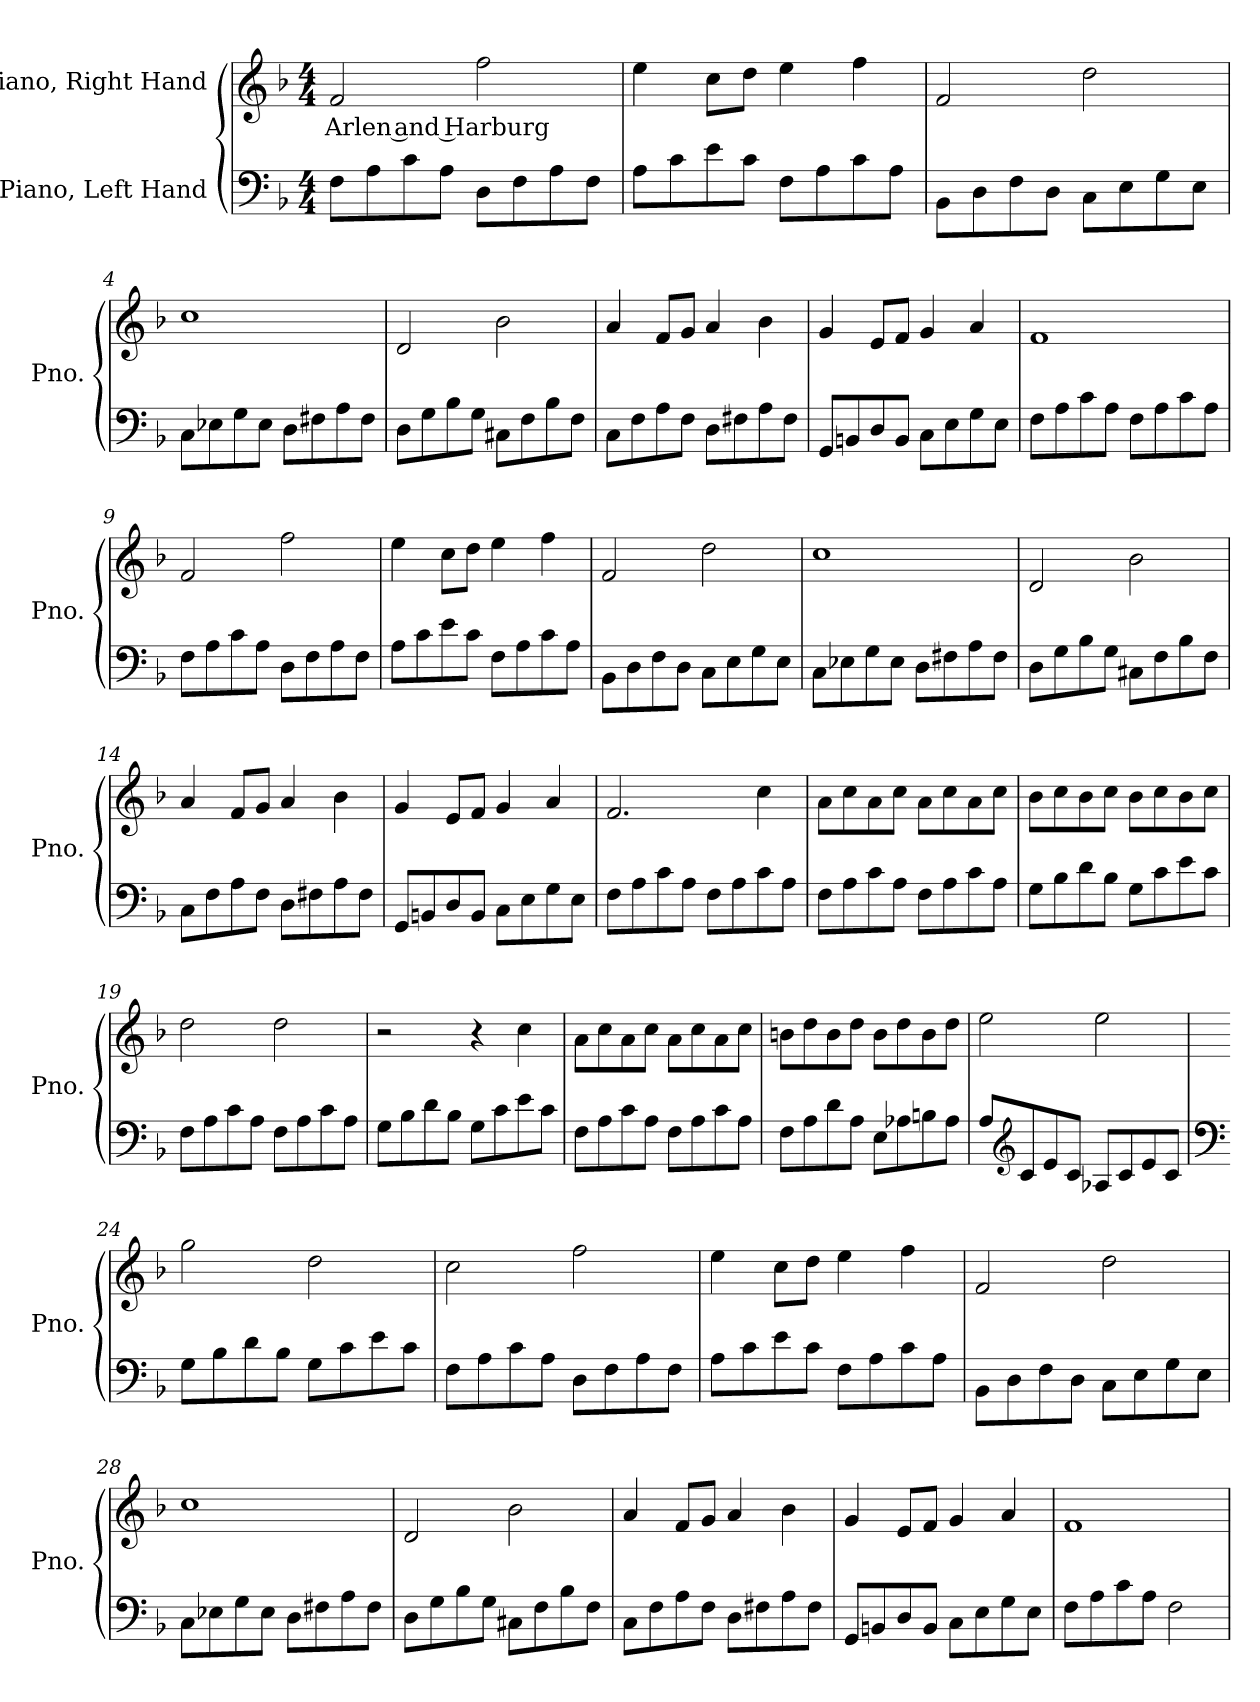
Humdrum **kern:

**kern	**kern	**text
*part2	*part1	*part1
*staff2	*staff1	*staff1
*I"Piano, Left Hand	*I"Piano, Right Hand	*
*I'Pno.	*I'Pno.	*
*clefF4	*clefG2	*
*k[b-]	*k[b-]	*
*M4/4	*M4/4	*
*MM80	*MM80	*
=1	=1	=1
!	!	!LO:LY:b
8F\L	2f/	Arlen and Harburg
8A\	.	.
8c\	.	.
8A\J	.	.
8D\L	2ff\	.
8F\	.	.
8A\	.	.
8F\J	.	.
=2	=2	=2
8A\L	4ee\	.
8c\	.	.
8e\	8cc\L	.
8c\J	8dd\J	.
8F\L	4ee\	.
8A\	.	.
8c\	4ff\	.
8A\J	.	.
=3	=3	=3
8BB-\L	2f/	.
8D\	.	.
8F\	.	.
8D\J	.	.
8C\L	2dd\	.
8E\	.	.
8G\	.	.
8E\J	.	.
!!LO:LB:g=z
=4	=4	=4
8C\L	1cc	.
8E-X\	.	.
8G\	.	.
8E-\J	.	.
8D\L	.	.
8F#X\	.	.
8A\	.	.
8F#\J	.	.
=5	=5	=5
8D\L	2d/	.
8G\	.	.
8B-\	.	.
8G\J	.	.
8C#X\L	2b-\	.
8F\	.	.
8B-\	.	.
8F\J	.	.
=6	=6	=6
8C\L	4a/	.
8F\	.	.
8A\	8f/L	.
8F\J	8g/J	.
8D\L	4a/	.
8F#X\	.	.
8A\	4b-\	.
8F#\J	.	.
=7	=7	=7
8GG/L	4g/	.
8BBn/	.	.
8D/	8e/L	.
8BB/J	8f/J	.
8C\L	4g/	.
8E\	.	.
8G\	4a/	.
8E\J	.	.
!!LO:LB:g=z
=8	=8	=8
8F\L	1f	.
8A\	.	.
8c\	.	.
8A\J	.	.
8F\L	.	.
8A\	.	.
8c\	.	.
8A\J	.	.
=9	=9	=9
8F\L	2f/	.
8A\	.	.
8c\	.	.
8A\J	.	.
8D\L	2ff\	.
8F\	.	.
8A\	.	.
8F\J	.	.
=10	=10	=10
8A\L	4ee\	.
8c\	.	.
8e\	8cc\L	.
8c\J	8dd\J	.
8F\L	4ee\	.
8A\	.	.
8c\	4ff\	.
8A\J	.	.
=11	=11	=11
8BB-\L	2f/	.
8D\	.	.
8F\	.	.
8D\J	.	.
8C\L	2dd\	.
8E\	.	.
8G\	.	.
8E\J	.	.
!!LO:LB:g=z
=12	=12	=12
8C\L	1cc	.
8E-X\	.	.
8G\	.	.
8E-\J	.	.
8D\L	.	.
8F#X\	.	.
8A\	.	.
8F#\J	.	.
=13	=13	=13
8D\L	2d/	.
8G\	.	.
8B-\	.	.
8G\J	.	.
8C#X\L	2b-\	.
8F\	.	.
8B-\	.	.
8F\J	.	.
=14	=14	=14
8C\L	4a/	.
8F\	.	.
8A\	8f/L	.
8F\J	8g/J	.
8D\L	4a/	.
8F#X\	.	.
8A\	4b-\	.
8F#\J	.	.
=15	=15	=15
8GG/L	4g/	.
8BBn/	.	.
8D/	8e/L	.
8BB/J	8f/J	.
8C\L	4g/	.
8E\	.	.
8G\	4a/	.
8E\J	.	.
!!LO:LB:g=z
=16	=16	=16
8F\L	2.f/	.
8A\	.	.
8c\	.	.
8A\J	.	.
8F\L	.	.
8A\	.	.
8c\	4cc\	.
8A\J	.	.
=17	=17	=17
8F\L	8a\L	.
8A\	8cc\	.
8c\	8a\	.
8A\J	8cc\J	.
8F\L	8a\L	.
8A\	8cc\	.
8c\	8a\	.
8A\J	8cc\J	.
=18	=18	=18
8G\L	8b-\L	.
8B-\	8cc\	.
8d\	8b-\	.
8B-\J	8cc\J	.
8G\L	8b-\L	.
8c\	8cc\	.
8e\	8b-\	.
8c\J	8cc\J	.
=19	=19	=19
8F\L	2dd\	.
8A\	.	.
8c\	.	.
8A\J	.	.
8F\L	2dd\	.
8A\	.	.
8c\	.	.
8A\J	.	.
=20	=20	=20
8G\L	2r	.
8B-\	.	.
8d\	.	.
8B-\J	.	.
8G\L	4r	.
8c\	.	.
8e\	4cc\	.
8c\J	.	.
!!LO:LB:g=z
=21	=21	=21
8F\L	8a\L	.
8A\	8cc\	.
8c\	8a\	.
8A\J	8cc\J	.
8F\L	8a\L	.
8A\	8cc\	.
8c\	8a\	.
8A\J	8cc\J	.
=22	=22	=22
8F\L	8bn\L	.
8A\	8dd\	.
8d\	8b\	.
8A\J	8dd\J	.
8E\L	8b\L	.
8A-X\	8dd\	.
8Bn\	8b\	.
8A-\J	8dd\J	.
=23	=23	=23
8A/L	2ee\	.
*clefG2	*	*
8c/	.	.
8e/	.	.
8c/J	.	.
8A-X/L	2ee\	.
8c/	.	.
8e/	.	.
8c/J	.	.
=24	=24	=24
*clefF4	*	*
8G\L	2gg\	.
8B-\	.	.
8d\	.	.
8B-\J	.	.
8G\L	2dd\	.
8c\	.	.
8e\	.	.
8c\J	.	.
!!LO:PB:g=z
=25	=25	=25
8F\L	2cc\	.
8A\	.	.
8c\	.	.
8A\J	.	.
8D\L	2ff\	.
8F\	.	.
8A\	.	.
8F\J	.	.
=26	=26	=26
8A\L	4ee\	.
8c\	.	.
8e\	8cc\L	.
8c\J	8dd\J	.
8F\L	4ee\	.
8A\	.	.
8c\	4ff\	.
8A\J	.	.
=27	=27	=27
8BB-\L	2f/	.
8D\	.	.
8F\	.	.
8D\J	.	.
8C\L	2dd\	.
8E\	.	.
8G\	.	.
8E\J	.	.
=28	=28	=28
8C\L	1cc	.
8E-X\	.	.
8G\	.	.
8E-\J	.	.
8D\L	.	.
8F#X\	.	.
8A\	.	.
8F#\J	.	.
!!LO:LB:g=z
=29	=29	=29
8D\L	2d/	.
8G\	.	.
8B-\	.	.
8G\J	.	.
8C#X\L	2b-\	.
8F\	.	.
8B-\	.	.
8F\J	.	.
=30	=30	=30
8C\L	4a/	.
8F\	.	.
8A\	8f/L	.
8F\J	8g/J	.
8D\L	4a/	.
8F#X\	.	.
8A\	4b-\	.
8F#\J	.	.
=31	=31	=31
8GG/L	4g/	.
8BBn/	.	.
8D/	8e/L	.
8BB/J	8f/J	.
8C\L	4g/	.
8E\	.	.
8G\	4a/	.
8E\J	.	.
=32	=32	=32
8F\L	1f	.
8A\	.	.
8c\	.	.
8A\J	.	.
2F\	.	.
=	=	=
*-	*-	*-
